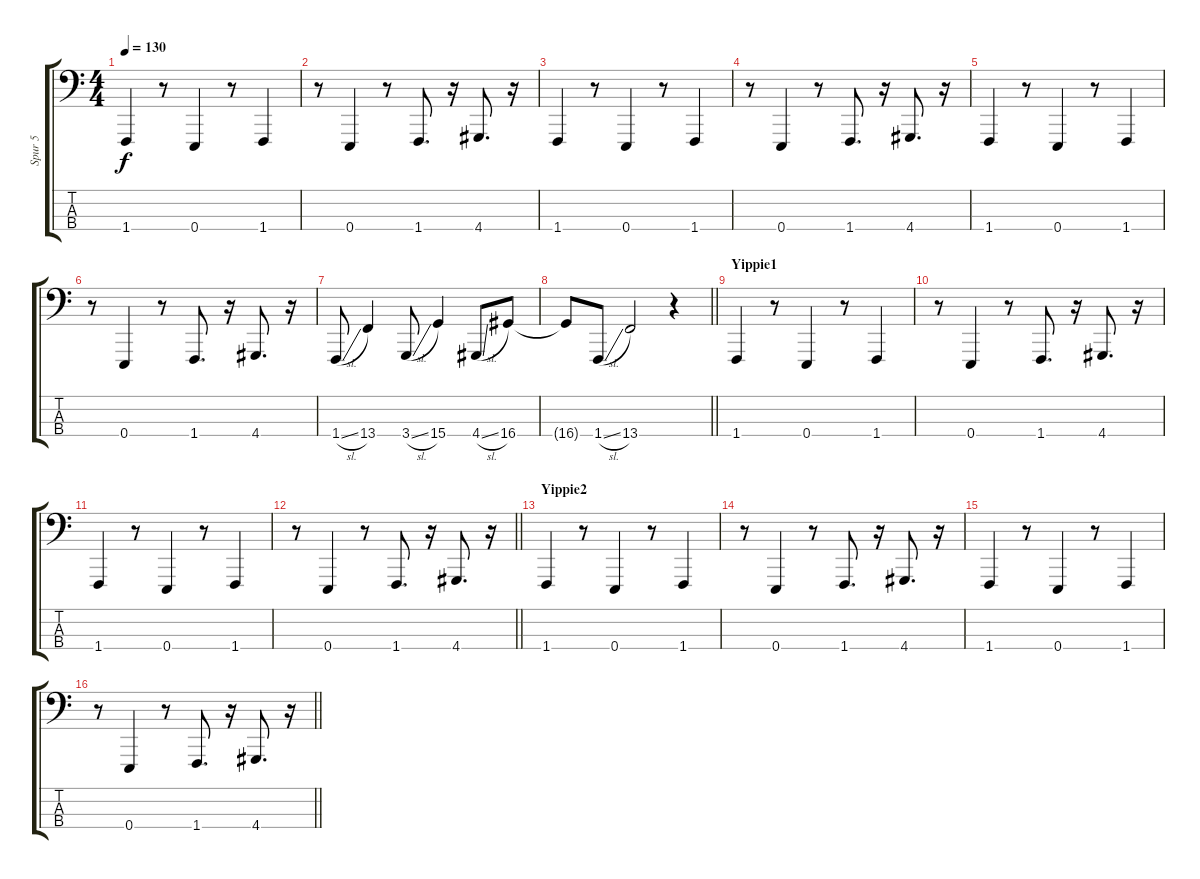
\track ("Spur 5" "Spur 5") {instrument lead2sawtooth}
\staff {score tabs}
\tuning (G2 D2 A1 E1) {hide}
\ts (4 4)
\tempo 130
\clef f4
\ks c
1.4.4{dy f balance 16} r.8 0.4.4 r.8 1.4.4 |
r.8 0.4.4 r.8 1.4.8{d} r.16 4.4.8{d} r.16 |
1.4.4{balance 0} r.8 0.4.4 r.8 1.4.4 |
r.8 0.4.4 r.8 1.4.8{d} r.16 4.4.8{d} r.16 |
1.4.4{balance 16} r.8 0.4.4 r.8 1.4.4 |
r.8 0.4.4 r.8 1.4.8{d} r.16 4.4.8{d} r.16 |
1.4{sl}.8{balance 8} 13.4.4 3.4{sl}.8 15.4.4 4.4{sl}.8 16.4.8 |
\barLineRight lightlight
16.4{t}.8 1.4{sl}.8 13.4.2 r.4 |
\section ("" "Yippie1")
1.4.4{balance 16} r.8 0.4.4 r.8 1.4.4 |
r.8 0.4.4 r.8 1.4.8{d} r.16 4.4.8{d} r.16 |
1.4.4{balance 0} r.8 0.4.4 r.8 1.4.4 |
\barLineRight lightlight
r.8 0.4.4 r.8 1.4.8{d} r.16 4.4.8{d} r.16 |
\section ("" "Yippie2")
1.4.4{balance 16} r.8 0.4.4 r.8 1.4.4 |
r.8 0.4.4 r.8 1.4.8{d} r.16 4.4.8{d} r.16 |
1.4.4{balance 0} r.8 0.4.4 r.8 1.4.4 |
\barLineRight lightlight
r.8 0.4.4 r.8 1.4.8{d} r.16 4.4.8{d} r.16
